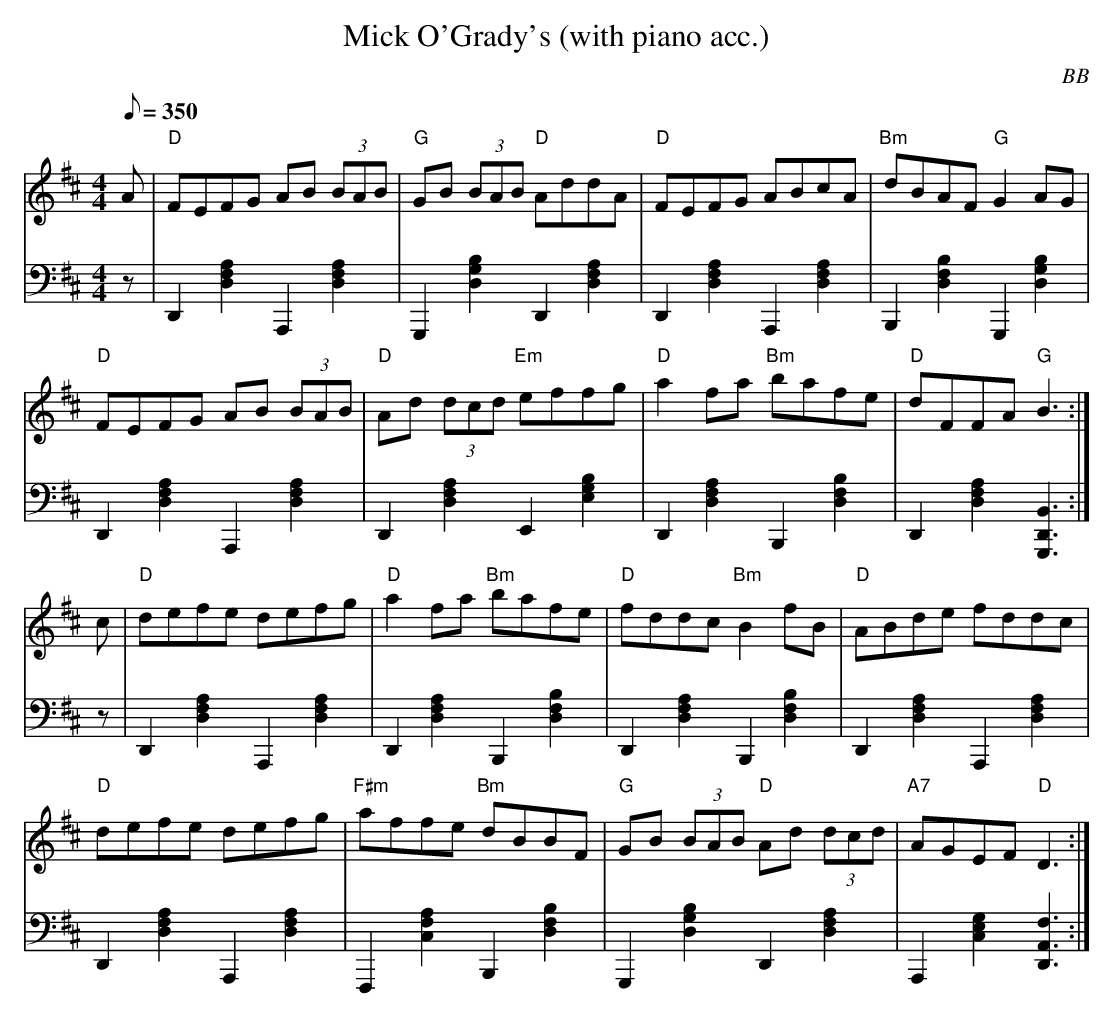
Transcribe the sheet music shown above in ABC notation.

X:1
T: Mick O'Grady's (with piano acc.)
C: BB
Q: 1/8=350
M: 4/4
L: 1/8
V: 1 program 1 110 %fiddle
V: 2 volume=70 program 1 00 clef=bass m=D
K: D
[V:1] A|"D"FEFG AB (3BAB|"G"GB (3BAB "D"AddA|"D"FEFG ABcA|"Bm"dBAF "G"G2 AG |
[V:2] z|D,2[A2D2F2]A,,2[A2D2F2]|G,,2[G2B2D2]D,2[A2D2F2]|D,2[A2D2F2]A,,2[A2D2F2]|\
B,,2[F2B2D2]G,,2[G2B2D2]|
[V:1] "D"FEFG AB (3BAB|"D"Ad (3dcd "Em"effg|"D"a2 fa "Bm"bafe|"D"dFFA "G"B3 :|
[V:2] D,2[A2D2F2]A,,2[A2D2F2]|D,2[A2D2F2]E,2[E2B2G2]|D,2[A2D2F2]B,,2[F2B2D2]|\
D,2[A2D2F2][G,,3B,3D,3]:|
[V:1] c|"D"defe defg|"D"a2 fa "Bm"bafe|"D"fddc "Bm"B2 fB|"D"ABde fddc |
[V:2] z|D,2[A2D2F2]A,,2[A2D2F2]|D,2[A2D2F2]B,,2[F2B2D2]|D,2[A2D2F2]B,,2[F2B2D2]|\
D,2[A2D2F2]A,,2[A2D2F2]|
[V:1] "D"defe defg|"F#m"affe "Bm"dBBF|"G"GB (3BAB "D"Ad (3dcd|"A7"AGEF "D"D3 :|
[V:2] D,2[A2D2F2]A,,2[A2D2F2]|F,,2[A2C2F2]B,,2[F2B2D2]|G,,2[G2B2D2]D,2[A2D2F2]|
A,,2[G2C2E2][D,3F3A,3] :|
